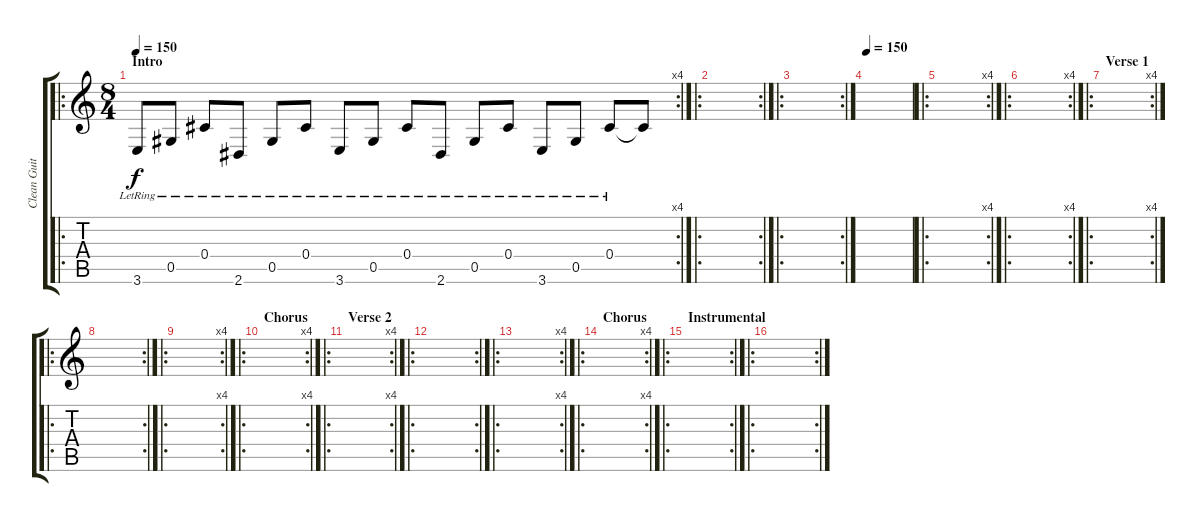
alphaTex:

\track ("Clean Guitar (With Chorus)" "Clean Guit") {instrument electricguitarclean}
\staff {score tabs}
\tuning (Eb4 Bb3 Gb3 Db3 Ab2 Db2) {hide}
\ro
\rc 4
\ts (8 4)
\section ("" "Intro")
\tempo 150
\tempo 100
\tempo 150
\clef g2
\ks c
3.6{lr}.8{dy f instrument electricguitarclean} 0.5{lr}.8 0.4{lr}.8 2.6{lr}.8 0.5{lr}.8 0.4{lr}.8 3.6{lr}.8 0.5{lr}.8 0.4{lr}.8 2.6{lr}.8 0.5{lr}.8 0.4{lr}.8 3.6{lr}.8 0.5{lr}.8 0.4{lr}.8 0.4{t}.8 |
\ro
\rc 2
|
\ro
\rc 2
|
\tempo 150
|
\ro
\rc 4
|
\ro
\rc 4
|
\ro
\rc 4
\section ("" "Verse 1")
|
\ro
\rc 2
|
\ro
\rc 4
|
\ro
\rc 4
\section ("" "Chorus")
|
\ro
\rc 4
\section ("" "Verse 2")
|
\ro
\rc 2
|
\ro
\rc 4
|
\ro
\rc 4
\section ("" "Chorus")
|
\ro
\rc 2
\section ("" "Instrumental")
|
\ro
\rc 2
